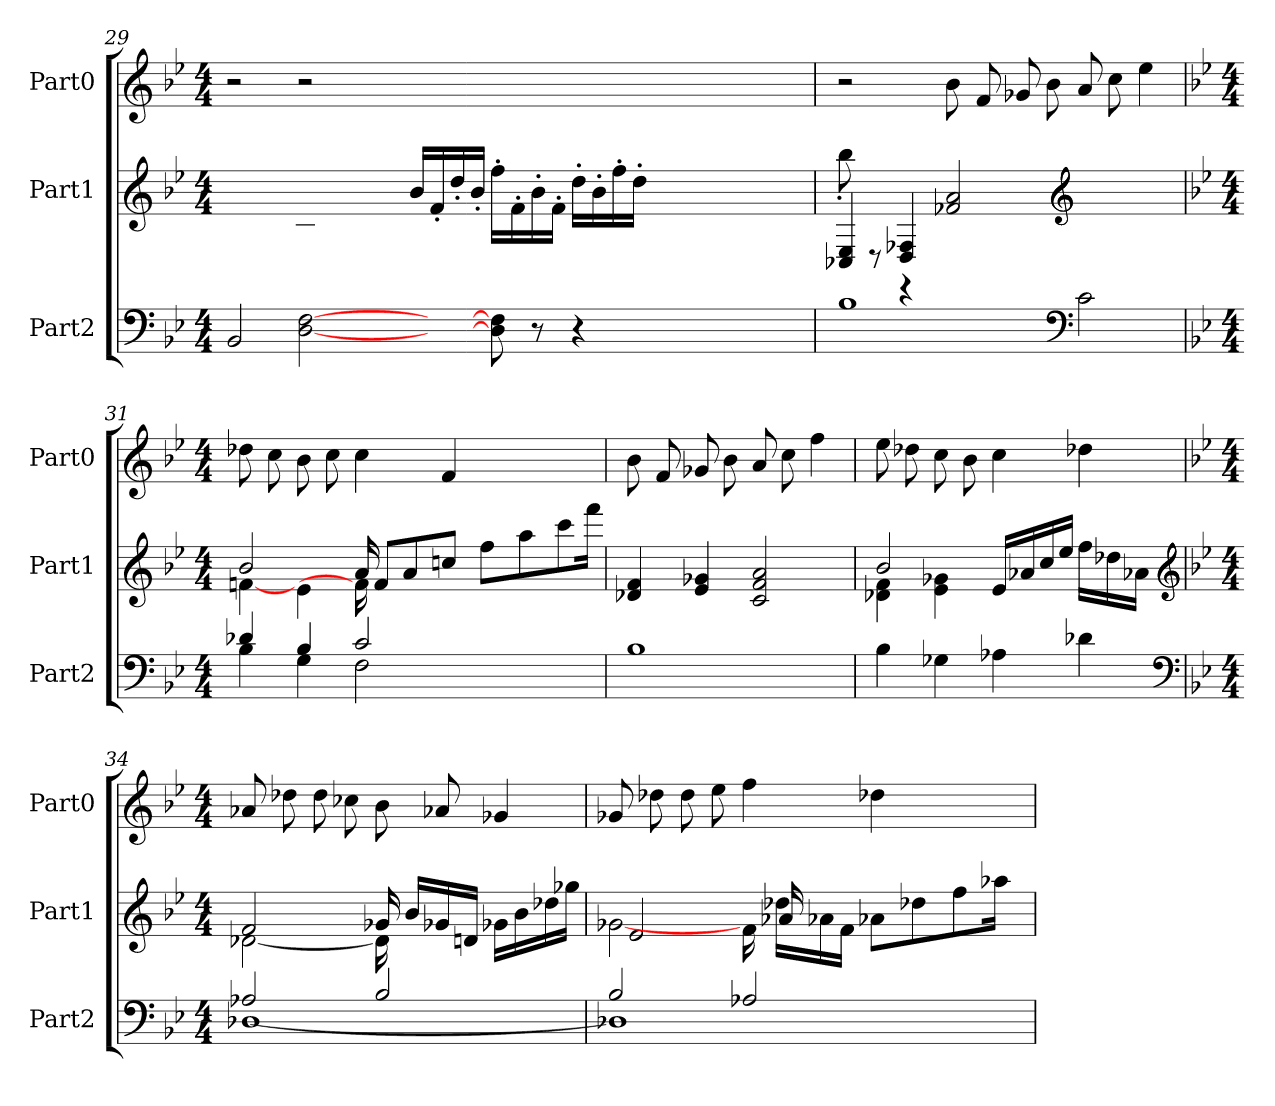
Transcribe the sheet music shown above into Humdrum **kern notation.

**kern	**kern	**kern
*part3	*part2	*part1
*staff3	*staff2	*staff1
*I"Part2	*I"Part1	*I"Part0
*I'Part2	*I'Part1	*I'Part0
*clefF4	*clefG2	*clefG2
*k[b-e-]	*k[b-e-]	*k[b-e-]
*M4/4	*M4/4	*M4/4
=29	=29	=29
2BB-	2ryy	2r
[2D [2F	8B-'<L	2r
.	8d'<	.
.	8f'<J	.
.	16d'<JJ	.
.	16b-LL	.
16ryy	16f'>	2ryy
16ryy	16dd'>	.
16ryy	16b-'>JJ	.
8F] 8D]	16ff'>LL	.
.	16f'>	.
8r	16b-'>	.
.	16f'>JJ	.
4r	16dd'>LL	.
.	16b-'>	16ryy
.	16ff'>	16ryy
.	16dd'>JJ	16ryy
2ryy	2ryy	16ryy
.	.	16ryy
.	.	16ryy
.	.	16ryy
.	.	16ryy
.	.	16ryy
.	.	16ryy
.	.	16ryy
=30	=30	=30
*	*^	*
1B-	4C-X 4E-	8bb-'>	2r
.	.	8r	.
.	4D 4F-X	4r	.
.	2f-X 2a	8ryy	8b-
.	.	8ryy	8f
.	.	8ryy	8g-X
.	.	8ryy	8b-
*clefF4	*clefG2	*	*
2c	2ryy	2ryy	8a
.	.	.	8cc
.	.	.	4ee-
!!LO:PB:g=z
=31	=31	=31	=31
*k[b-e-]	*k[b-e-]	*	*k[b-e-]
*M4/4	*M4/4	*	*M4/4
*^	*	*	*
4d-X	4B-	2b-	[4fn	8dd-X
.	.	.	.	8cc
4B-	4G	.	4e-	8b-
.	.	.	.	8cc
2c	2F	16a	16f]	4cc
.	.	8ryy	8fL	.
.	.	16ryy	8a	.
.	.	16ryy	.	16ryy
.	.	16ryy	8ccnJ	4f
.	.	16ryy	.	.
.	.	8ryy	8ffL	.
16ryy	16ryy	.	.	.
4ryy	4ryy	16ryy	8aa	4ryy
.	.	4ryy	.	.
.	.	.	8ccc	.
16ryy	16ryy	.	16fffJk	16ryy
*v	*v	*	*	*
*	*v	*v	*
=32	=32	=32
1B-	4d-X 4f	8b-
.	.	8f
.	4g-X 4e-	8g-X
.	.	8b-
.	2a 2f 2c	8a
.	.	8cc
.	.	4ff
=33	=33	=33
*	*^	*
4B-	2b-	4f 4d-X	8ee-
.	.	.	8dd-X
4G-X	.	4e- 4g-X	8cc
.	.	.	8b-
4A-X	16ryy	16e-LL	4cc
.	16ryy	16a-X	.
.	16ryy	16cc	.
.	16ryy	16ee-JJ	.
4d-X	16ryy	16ffLL	4dd-X
.	16ryy	16dd-X	.
.	16ryy	16a-XJJ	.
.	16ryy	16ryy	.
*clefF4	*clefG2	*	*
!!LO:LB:g=z
=34	=34	=34	=34
*k[b-e-]	*k[b-e-]	*	*k[b-e-]
*M4/4	*M4/4	*	*M4/4
*^	*	*	*
2A-X	[1D-X	2f	[2d-X	8a-X
.	.	.	.	8dd-X
.	.	.	.	8dd-
.	.	.	.	8cc-X
2B-	.	16g-X	16d-]	8b-
.	.	16b-LL	16ryy	.
.	.	16g-X	16ryy	8a-X
.	.	16dnJJ	16ryy	.
.	.	16ryy	16g-XLL	4g-X
.	.	16ryy	16b-	.
.	.	16ryy	16dd-X	.
.	.	16ryy	16gg-XJJ	.
=35	=35	=35	=35	=35
2B-	1D-X]	16ryy	[2g-X	8g-X
.	.	2e-	.	.
.	.	.	.	8dd-X
.	.	.	.	8dd-
.	.	.	.	8ee-
2A-X	.	.	16f	4ff
.	.	16a-X	16dd-XLL	.
.	.	16ryy	16a-X	.
.	.	16ryy	16fJJ	.
.	.	16ryy	8a-XL	4dd-X
.	.	8ryy	.	.
.	.	.	8dd-X	.
.	.	8ryy	.	.
8ryy	8ryy	.	8ff	8ryy
.	.	8ryy	.	.
16ryy	16ryy	.	16aa-XJk	16ryy
16ryy	16ryy	16ryy	16ryy	16ryy
*v	*v	*	*	*
*	*v	*v	*
=	=	=
*-	*-	*-
